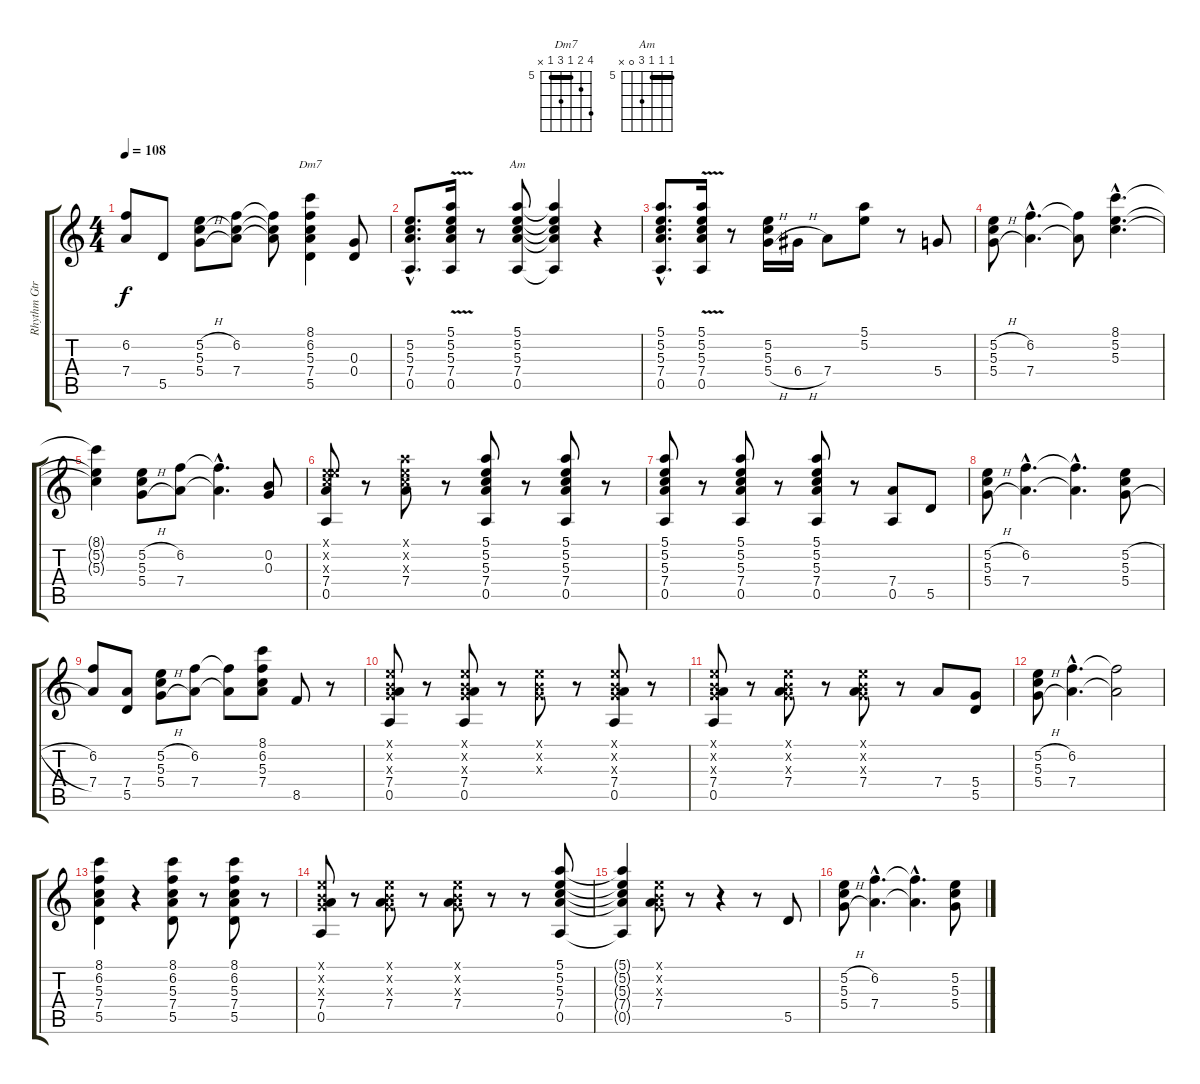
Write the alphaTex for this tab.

\track ("Rhythm Gtr. (K. Richards)" "Rhythm Gtr") {instrument electricguitarjazz}
\staff {score tabs}
\tuning (E4 B3 G3 D3 A2 E2) {hide}
\chord ("Dm7" 8 6 5 7 5 x) {firstfret 5 barre 5}
\chord ("Am" 5 5 5 7 0 x) {firstfret 5 barre 5}
\ts (4 4)
\tempo 108
\clef g2
\ks c
(6.2 7.4).8{dy f} 5.5.8 (5.2{h} 5.3 5.4{h}).8 (6.2 5.3{t} 7.4).8 (6.2{t} 5.3{t} 7.4{t}).8 (8.1 6.2 5.3 7.4 5.5).4{ch "Dm7"} (0.3 0.4).8 |
(5.2{hac} 5.3{hac} 7.4{hac} 0.5{hac}).8{d} (5.1 5.2 5.3 7.4 0.5{v}).16 r.8 (5.1 5.2 5.3 7.4 0.5).8{ch "Am"} (5.1{t} 5.2{t} 5.3{t} 7.4{t} 0.5{t}).4 r.4 |
(5.1{hac} 5.2{hac} 5.3{hac} 7.4{hac} 0.5{hac}).8{d} (5.1{v} 5.2 5.3 7.4 0.5).16 r.8 (5.2 5.3 5.4{h}).16 6.4{h}.16 7.4.8 (5.1 5.2).8 r.8 5.4.8 |
(5.2{h} 5.3 5.4{h}).8 (6.2{hac} 7.4{hac}).4{d} (6.2{t} 7.4{t}).8 (8.1{hac} 5.2{hac} 5.3{hac}).4{d} |
(8.1{t} 5.2{t} 5.3{t}).4 (5.2{h} 5.3 5.4{h}).8 (6.2 7.4).8 (6.2{hac t} 7.4{hac t}).4{d} (0.2 0.3).8 |
(0.1{x} 5.2{x} 5.3{x} 7.4 0.5).8 r.8 (5.1{x} 5.2{x} 5.3{x} 7.4).8 r.8 (5.1 5.2 5.3 7.4 0.5).8 r.8 (5.1 5.2 5.3 7.4 0.5).8 r.8 |
(5.1 5.2 5.3 7.4 0.5).8 r.8 (5.1 5.2 5.3 7.4 0.5).8 r.8 (5.1 5.2 5.3 7.4 0.5).8 r.8 (7.4 0.5).8 5.5.8 |
(5.2{h} 5.3 5.4{h}).8 (6.2{hac} 7.4{hac}).4{d} (6.2{hac t} 7.4{hac t}).4{d} (5.2{h} 5.3 5.4{h}).8 |
(6.2 7.4).8 (7.4 5.5).8 (5.2{h} 5.3 5.4{h}).8 (6.2 7.4).8 (6.2{t} 7.4{t}).8 (8.1 6.2 5.3 7.4).8 8.5.8 r.8 |
(0.1{x} 0.2{x} 0.3{x} 7.4 0.5).8 r.8 (0.1{x} 0.2{x} 0.3{x} 7.4 0.5).8 r.8 (0.1{x} 0.2{x} 0.3{x}).8 r.8 (0.1{x} 0.2{x} 0.3{x} 7.4 0.5).8 r.8 |
(0.1{x} 0.2{x} 0.3{x} 7.4 0.5).8 r.8 (0.1{x} 0.2{x} 0.3{x} 7.4).8 r.8 (0.1{x} 0.2{x} 0.3{x} 7.4).8 r.8 7.4.8 (5.4 5.5).8 |
(5.2{h} 5.3 5.4{h}).8 (6.2{hac} 7.4{hac}).4{d} (6.2{t} 7.4{t}).2 |
(8.1 6.2 5.3 7.4 5.5).4 r.4 (8.1 6.2 5.3 7.4 5.5).8 r.8 (8.1 6.2 5.3 7.4 5.5).8 r.8 |
(0.1{x} 0.2{x} 0.3{x} 7.4 0.5).8 r.8 (0.1{x} 0.2{x} 0.3{x} 7.4).8 r.8 (0.1{x} 0.2{x} 0.3{x} 7.4).8 r.8 r.8 (5.1 5.2 5.3 7.4 0.5).8 |
(5.1{t} 5.2{t} 5.3{t} 7.4{t} 0.5{t}).4 (0.1{x} 0.2{x} 0.3{x} 7.4).8 r.8 r.4 r.8 5.5.8 |
(5.2{h} 5.3 5.4{h}).8 (6.2{hac} 7.4{hac}).4{d} (6.2{hac t} 7.4{hac t}).4{d} (5.2{h} 5.3 5.4{h}).8
